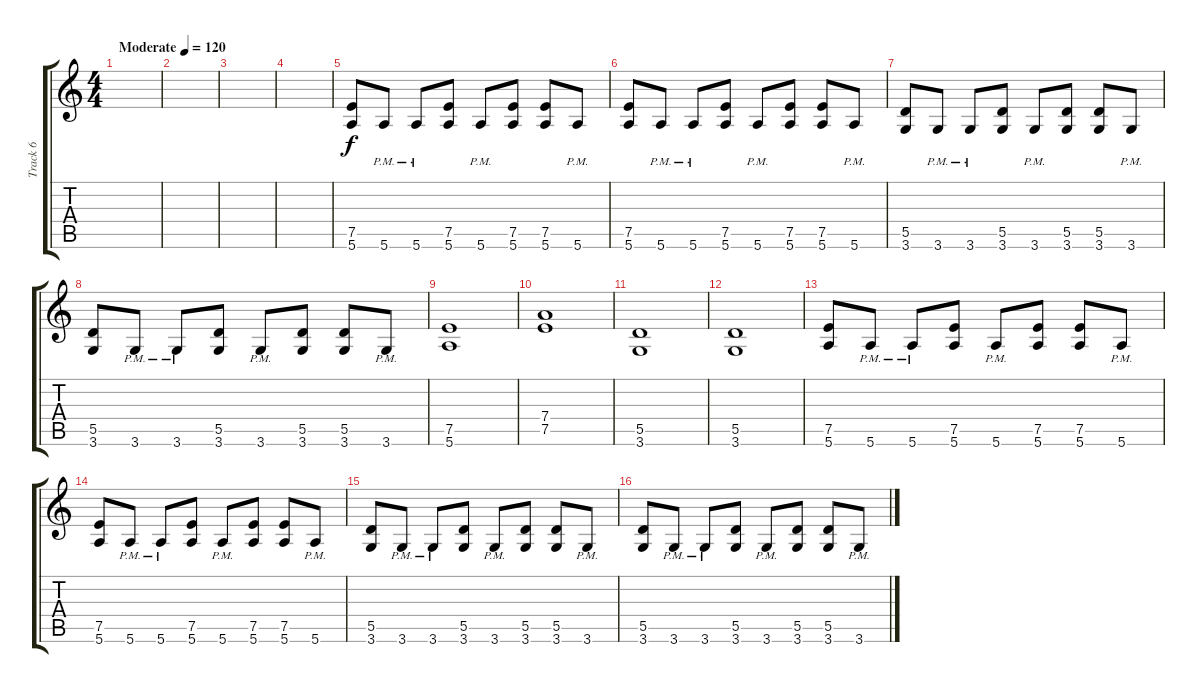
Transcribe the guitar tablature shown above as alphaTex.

\track ("Track 6" "Track 6") {instrument overdrivenguitar}
\staff {score tabs}
\tuning (E4 B3 G3 D3 A2 E2) {hide}
\ts (4 4)
\tempo (120 "Moderate")
\clef g2
\ks c
|
|
|
|
(7.5 5.6).8 5.6{pm}.8 5.6{pm}.8 (7.5 5.6).8 5.6{pm}.8 (7.5 5.6).8 (7.5 5.6).8 5.6{pm}.8 |
(7.5 5.6).8 5.6{pm}.8 5.6{pm}.8 (7.5 5.6).8 5.6{pm}.8 (7.5 5.6).8 (7.5 5.6).8 5.6{pm}.8 |
(5.5 3.6).8 3.6{pm}.8 3.6{pm}.8 (5.5 3.6).8 3.6{pm}.8 (5.5 3.6).8 (5.5 3.6).8 3.6{pm}.8 |
(5.5 3.6).8 3.6{pm}.8 3.6{pm}.8 (5.5 3.6).8 3.6{pm}.8 (5.5 3.6).8 (5.5 3.6).8 3.6{pm}.8 |
(7.5 5.6).1 |
(7.4 7.5).1 |
(5.5 3.6).1 |
(5.5 3.6).1 |
(7.5 5.6).8 5.6{pm}.8 5.6{pm}.8 (7.5 5.6).8 5.6{pm}.8 (7.5 5.6).8 (7.5 5.6).8 5.6{pm}.8 |
(7.5 5.6).8 5.6{pm}.8 5.6{pm}.8 (7.5 5.6).8 5.6{pm}.8 (7.5 5.6).8 (7.5 5.6).8 5.6{pm}.8 |
(5.5 3.6).8 3.6{pm}.8 3.6{pm}.8 (5.5 3.6).8 3.6{pm}.8 (5.5 3.6).8 (5.5 3.6).8 3.6{pm}.8 |
(5.5 3.6).8 3.6{pm}.8 3.6{pm}.8 (5.5 3.6).8 3.6{pm}.8 (5.5 3.6).8 (5.5 3.6).8 3.6{pm}.8
